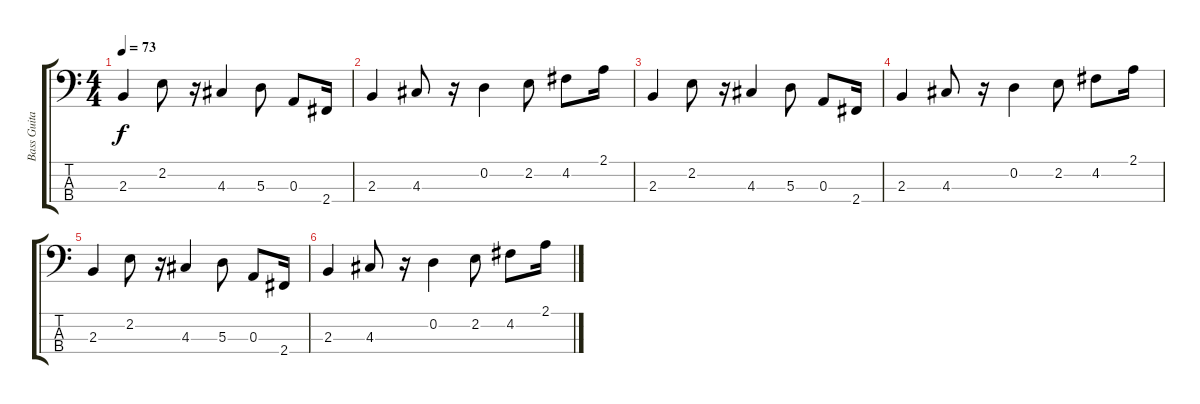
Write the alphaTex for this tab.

\track ("Bass Guitar" "Bass Guita") {instrument electricbassfinger}
\staff {score tabs}
\tuning (G2 D2 A1 E1) {hide}
\ts (4 4)
\tempo 73
\clef f4
\ks c
2.3.4{dy f volume 12} 2.2.8 r.16 4.3.4{volume 11} 5.3.8 0.3.8 2.4.16 |
2.3.4{volume 10} 4.3.8 r.16 0.2.4{volume 9} 2.2.8 4.2.8 2.1.16 |
2.3.4{volume 8} 2.2.8 r.16 4.3.4{volume 7} 5.3.8 0.3.8 2.4.16 |
2.3.4{volume 6} 4.3.8 r.16 0.2.4{volume 5} 2.2.8 4.2.8 2.1.16 |
2.3.4{volume 4} 2.2.8 r.16 4.3.4{volume 3} 5.3.8 0.3.8 2.4.16 |
2.3.4{volume 2} 4.3.8 r.16 0.2.4{volume 1} 2.2.8 4.2.8 2.1.16
